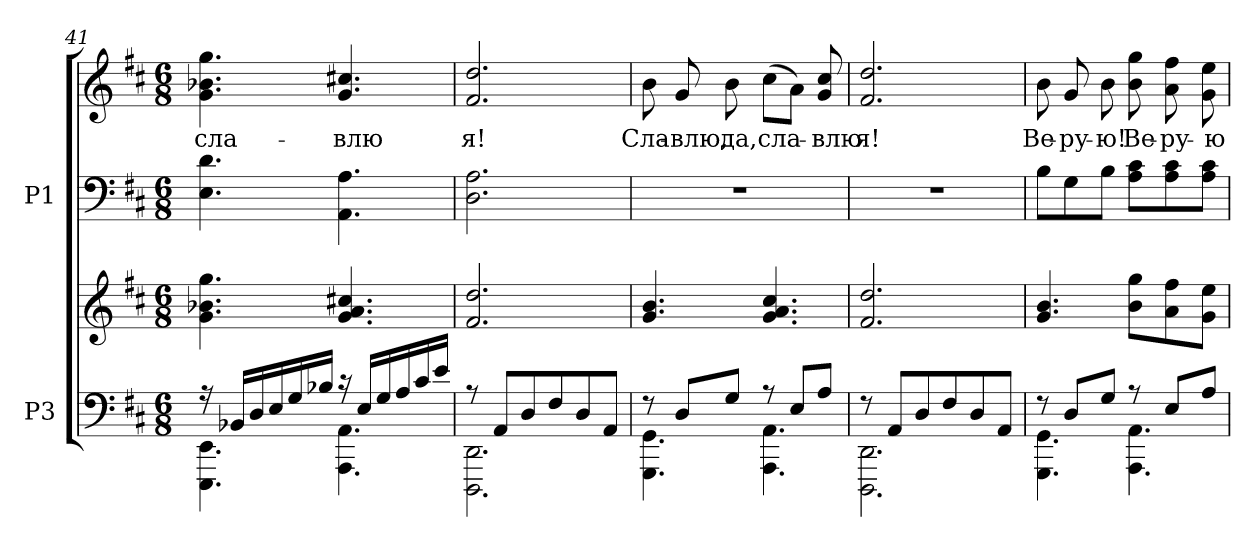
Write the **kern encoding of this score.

**kern	**kern	**kern	**kern	**text
*part2	*part2	*part1	*part1	*part1
*staff4	*staff3	*staff2	*staff1	*staff1
*I"P3	*	*I"P1	*	*
*clefF4	*clefG2	*clefF4	*clefG2	*
*k[f#c#]	*k[f#c#]	*k[f#c#]	*k[f#c#]	*
*b:	*b:	*b:	*b:	*
*M6/8	*M6/8	*M6/8	*M6/8	*
=41	=41	=41	=41	=41
*^	*	*	*	*
!	!	!	!	!	!LO:LY:b:color=#000000
16r	4.EEEi\ 4.EEi	4.gi\ 4.b-Xi 4.ggi	4.Ei\ 4.di	4.gi\ 4.b-Xi 4.ggi	сла-
16BB-Xi/LL	.	.	.	.	.
16Di/	.	.	.	.	.
16Ei/	.	.	.	.	.
16Gi/	.	.	.	.	.
16B-Xi/JJ	.	.	.	.	.
!	!	!	!	!	!LO:LY:b:color=#000000
16r	4.AAAi\ 4.AAi	4.gi/ 4.ai 4.cc#Xi	4.AAi\ 4.Ai	4.gi/ 4.cc#Xi	-влю
16Ei/LL	.	.	.	.	.
16Gi/	.	.	.	.	.
16Ai/	.	.	.	.	.
16c#i/	.	.	.	.	.
16ei/JJ	.	.	.	.	.
=42	=42	=42	=42	=42	=42
!	!	!	!	!	!LO:LY:b:color=#000000
8r	2.DDDi\ 2.DDi	2.f#i/ 2.ddi	2.Di\ 2.Ai	2.f#i/ 2.ddi	я!
8AAi/L	.	.	.	.	.
8Di/	.	.	.	.	.
8F#i/	.	.	.	.	.
8Di/	.	.	.	.	.
8AAi/J	.	.	.	.	.
=43	=43	=43	=43	=43	=43
!	!	!	!LO:N:vis=1	!	!
!	!	!	!	!	!LO:LY:b:color=#000000
8r	4.GGGi\ 4.GGi	4.gi/ 4.bi	2.r	8bi\	Сла-
!	!	!	!	!	!LO:LY:b:color=#000000
8Di/L	.	.	.	8gi/	-влю,
!	!	!	!	!	!LO:LY:b:color=#000000
8Gi/J	.	.	.	8bi\	да,
!	!	!	!	!	!LO:LY:b:color=#000000
8r	4.AAAi\ 4.AAi	4.gi/ 4.ai 4.cc#i	.	(8cc#i\L	сла-
8Ei/L	.	.	.	8ai\J)	.
!	!	!	!	!	!LO:LY:b:color=#000000
8Ai/J	.	.	.	8gi/ 8cc#i	-влю
!!LO:LB:g=z
=44	=44	=44	=44	=44	=44
!	!	!	!LO:N:vis=1	!	!
!	!	!	!	!	!LO:LY:b:color=#000000
8r	2.DDDi\ 2.DDi	2.f#i/ 2.ddi	2.r	2.f#i/ 2.ddi	я!
8AAi/L	.	.	.	.	.
8Di/	.	.	.	.	.
8F#i/	.	.	.	.	.
8Di/	.	.	.	.	.
8AAi/J	.	.	.	.	.
=45	=45	=45	=45	=45	=45
!	!	!	!	!	!LO:LY:b:color=#000000
8r	4.GGGi\ 4.GGi	4.gi/ 4.bi	8Bi\L	8bi\	Ве-
!	!	!	!	!	!LO:LY:b:color=#000000
8Di/L	.	.	8Gi\	8gi/	-ру-
!	!	!	!	!	!LO:LY:b:color=#000000
8Gi/J	.	.	8Bi\J	8bi\	-ю!
!	!	!	!	!	!LO:LY:b:color=#000000
8r	4.AAAi\ 4.AAi	8bi\ 8ggi\L	8Ai\ 8c#i\L	8bi\ 8ggi	Ве-
!	!	!	!	!	!LO:LY:b:color=#000000
8Ei/L	.	8ai\ 8ff#i\	8Ai\ 8c#i\	8ai\ 8ff#i	-ру-
!	!	!	!	!	!LO:LY:b:color=#000000
8Ai/J	.	8gi\ 8eei\J	8Ai\ 8c#i\J	8gi\ 8eei	-ю
*v	*v	*	*	*	*
=	=	=	=	=
*-	*-	*-	*-	*-
